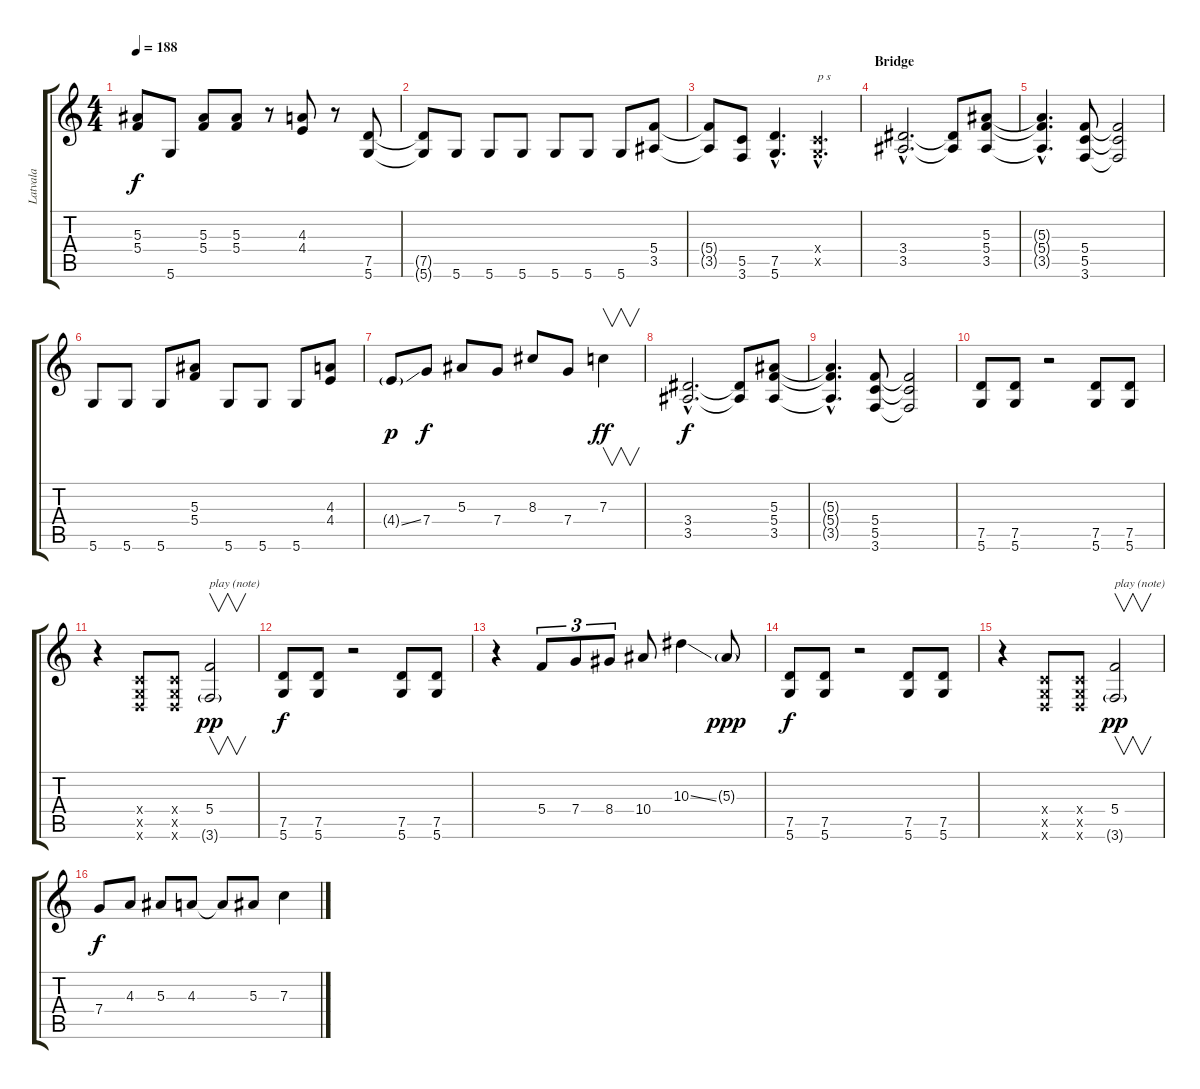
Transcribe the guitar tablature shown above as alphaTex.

\track ("Latvala" "Latvala") {instrument overdrivenguitar}
\staff {score tabs}
\tuning (D4 A3 F3 C3 G2 D2) {hide}
\ts (4 4)
\tempo 188
\clef g2
\ks c
(5.3 5.4).8{dy f} 5.6.8 (5.3 5.4).8 (5.3 5.4).8 r.8 (4.3 4.4).8 r.8 (7.5 5.6).8 |
(7.5{t} 5.6{t}).8 5.6.8 5.6.8 5.6.8 5.6.8 5.6.8 5.6.8 (5.4 3.5).8 |
(5.4{t} 3.5{t}).8 (5.5 3.6).8 (7.5{hac} 5.6{hac}).4{d} (0.4{hac x} 0.5{hac x}).4{d txt "p s"} |
\section ("" "Bridge")
(3.4{hac} 3.5{hac}).2{d} (3.4{t} 3.5{t}).8 (5.3 5.4 3.5).8 |
(5.3{hac t} 5.4{hac t} 3.5{hac t}).4{d} (5.4 5.5 3.6).8 (5.4{t} 5.5{t} 3.6{t}).2 |
5.6.8 5.6.8 5.6.8 (5.3 5.4).8 5.6.8 5.6.8 5.6.8 (4.3 4.4).8 |
4.4{ss g}.8{dy p} 7.4.8{dy f} 5.3.8 7.4.8 8.3.8 7.4.8 7.3.4{v dy ff instrument guitarharmonics} |
(3.4{hac} 3.5{hac}).2{d dy f instrument overdrivenguitar} (3.4{t} 3.5{t}).8 (5.3 5.4 3.5).8 |
(5.3{hac t} 5.4{hac t} 3.5{hac t}).4{d} (5.4 5.5 3.6).8 (5.4{t} 5.5{t} 3.6{t}).2 |
(7.5 5.6).8 (7.5 5.6).8 r.2 (7.5 5.6).8 (7.5 5.6).8 |
r.4 (0.4{x} 0.5{x} 0.6{x}).8 (0.4{x} 0.5{x} 0.6{x}).8 (5.4 3.6{g}).2{v txt "play (note)" dy pp instrument guitarharmonics} |
(7.5 5.6).8{dy f instrument overdrivenguitar} (7.5 5.6).8 r.2 (7.5 5.6).8 (7.5 5.6).8 |
r.4 5.4.8{tu (3 2)} 7.4.8{tu (3 2)} 8.4.8{tu (3 2)} 10.4.8 10.3{ss}.4 5.3{g}.8{dy ppp} |
(7.5 5.6).8{dy f} (7.5 5.6).8 r.2 (7.5 5.6).8 (7.5 5.6).8 |
r.4 (0.4{x} 0.5{x} 0.6{x}).8 (0.4{x} 0.5{x} 0.6{x}).8 (5.4 3.6{g}).2{v txt "play (note)" dy pp instrument guitarharmonics} |
7.4.8{dy f instrument overdrivenguitar} 4.3.8 5.3.8 4.3.8 4.3{t}.8 5.3.8 7.3.4
